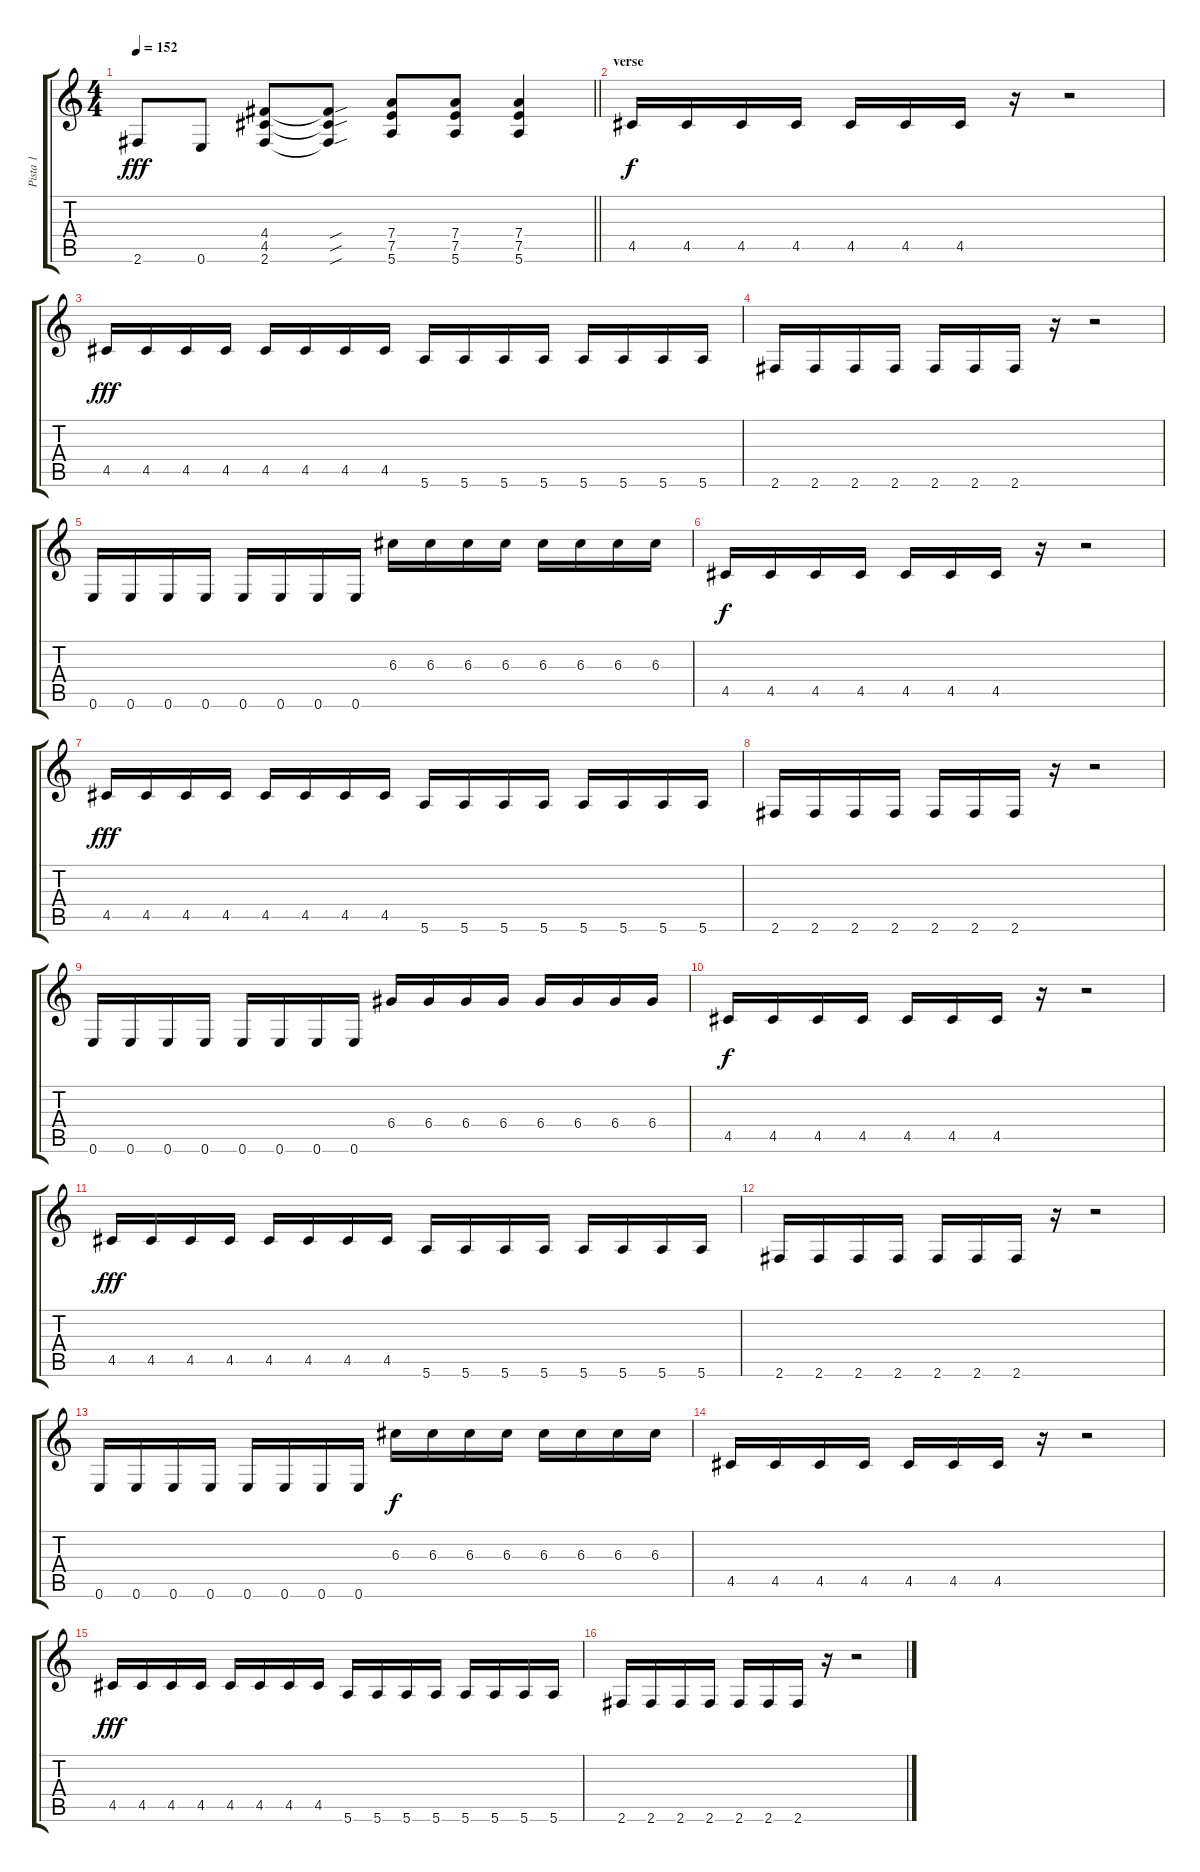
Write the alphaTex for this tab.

\track ("Pista 1" "Pista 1") {instrument electricguitarclean}
\staff {score tabs}
\tuning (E4 B3 G3 D3 A2 E2) {hide}
\ts (4 4)
\tempo 152
\clef g2
\barLineRight lightlight
\ks c
2.6.8{dy fff} 0.6.8 (4.4 4.5 2.6).8 (4.4{sou t} 4.5{sou t} 2.6{sou t}).8 (7.4 7.5 5.6).8 (7.4 7.5 5.6).8 (7.4 7.5 5.6).4 |
\section ("" "verse")
4.5.16{dy f volume 16 instrument overdrivenguitar} 4.5.16 4.5.16 4.5.16 4.5.16 4.5.16 4.5.16 r.16 r.2 |
4.5.16{dy fff} 4.5.16 4.5.16 4.5.16 4.5.16 4.5.16 4.5.16 4.5.16 5.6.16 5.6.16 5.6.16 5.6.16 5.6.16 5.6.16 5.6.16 5.6.16 |
2.6.16 2.6.16 2.6.16 2.6.16 2.6.16 2.6.16 2.6.16 r.16 r.2 |
0.6.16 0.6.16 0.6.16 0.6.16 0.6.16 0.6.16 0.6.16 0.6.16 6.3.16 6.3.16 6.3.16 6.3.16 6.3.16 6.3.16 6.3.16 6.3.16 |
4.5.16{dy f volume 16 instrument overdrivenguitar} 4.5.16 4.5.16 4.5.16 4.5.16 4.5.16 4.5.16 r.16 r.2 |
4.5.16{dy fff} 4.5.16 4.5.16 4.5.16 4.5.16 4.5.16 4.5.16 4.5.16 5.6.16 5.6.16 5.6.16 5.6.16 5.6.16 5.6.16 5.6.16 5.6.16 |
2.6.16 2.6.16 2.6.16 2.6.16 2.6.16 2.6.16 2.6.16 r.16 r.2 |
0.6.16 0.6.16 0.6.16 0.6.16 0.6.16 0.6.16 0.6.16 0.6.16 6.4.16 6.4.16 6.4.16 6.4.16 6.4.16 6.4.16 6.4.16 6.4.16 |
4.5.16{dy f volume 16 instrument overdrivenguitar} 4.5.16 4.5.16 4.5.16 4.5.16 4.5.16 4.5.16 r.16 r.2 |
4.5.16{dy fff} 4.5.16 4.5.16 4.5.16 4.5.16 4.5.16 4.5.16 4.5.16 5.6.16 5.6.16 5.6.16 5.6.16 5.6.16 5.6.16 5.6.16 5.6.16 |
2.6.16 2.6.16 2.6.16 2.6.16 2.6.16 2.6.16 2.6.16 r.16 r.2 |
0.6.16 0.6.16 0.6.16 0.6.16 0.6.16 0.6.16 0.6.16 0.6.16 6.3.16{dy f} 6.3.16 6.3.16 6.3.16 6.3.16 6.3.16 6.3.16 6.3.16 |
4.5.16{volume 16 instrument overdrivenguitar} 4.5.16 4.5.16 4.5.16 4.5.16 4.5.16 4.5.16 r.16 r.2 |
4.5.16{dy fff} 4.5.16 4.5.16 4.5.16 4.5.16 4.5.16 4.5.16 4.5.16 5.6.16 5.6.16 5.6.16 5.6.16 5.6.16 5.6.16 5.6.16 5.6.16 |
2.6.16 2.6.16 2.6.16 2.6.16 2.6.16 2.6.16 2.6.16 r.16 r.2
